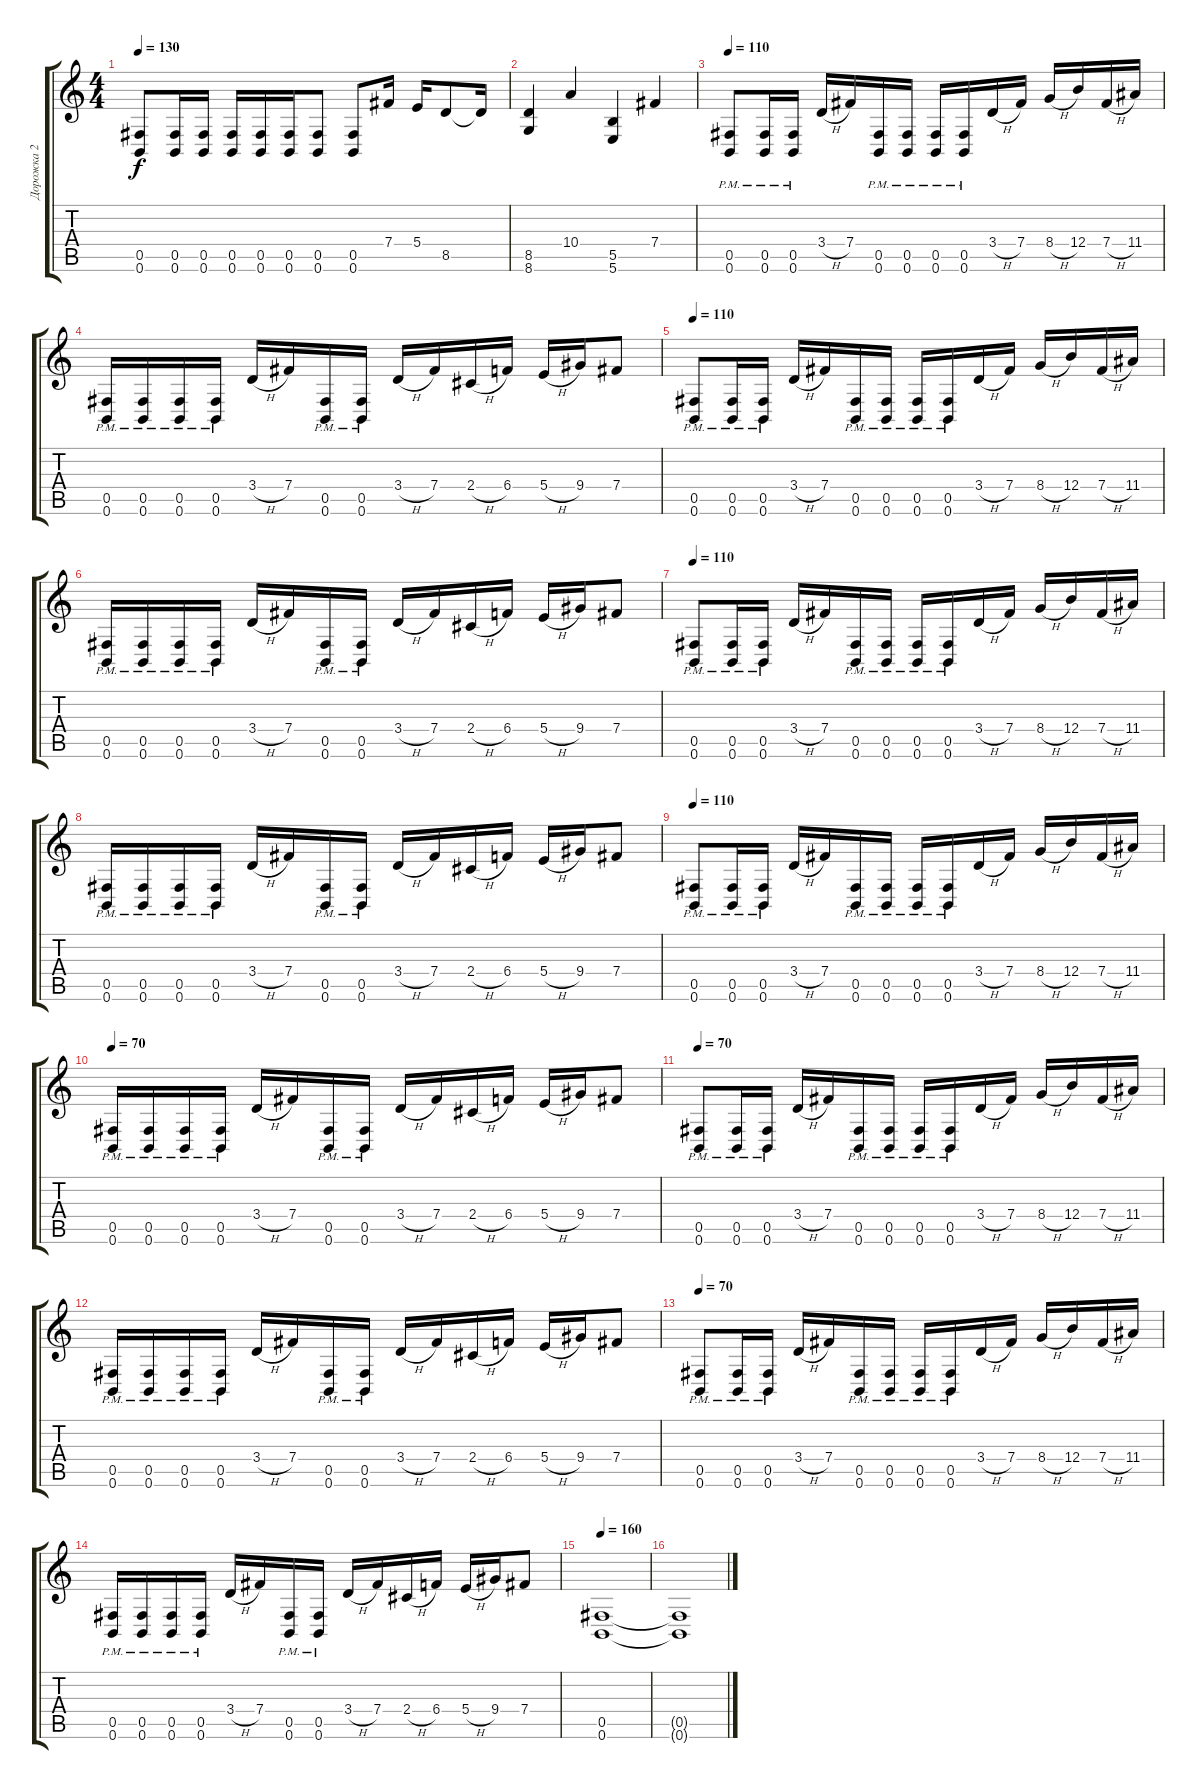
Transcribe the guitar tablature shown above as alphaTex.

\track ("Дорожка 2" "Дорожка 2") {instrument distortionguitar}
\staff {score tabs}
\tuning (Db4 Ab3 E3 B2 Gb2 B1) {hide}
\ts (4 4)
\tempo 130
\clef g2
\ks c
(0.5 0.6).8{dy f} (0.5 0.6).16 (0.5 0.6).16 (0.5 0.6).16 (0.5 0.6).16 (0.5 0.6).16 (0.5 0.6).8 (0.5 0.6).8 7.4.16 5.4.16 8.5.8 8.5{t}.16 |
(8.5 8.6).4 10.4.4 (5.5 5.6).4 7.4.4 |
\tempo 110
(0.5{pm} 0.6{pm}).8 (0.5{pm} 0.6{pm}).16 (0.5{pm} 0.6{pm}).16 3.4{h}.16 7.4.16 (0.5{pm} 0.6{pm}).16 (0.5{pm} 0.6{pm}).16 (0.5{pm} 0.6{pm}).16 (0.5{pm} 0.6{pm}).16 3.4{h}.16 7.4.16 8.4{h}.16 12.4.16 7.4{h}.16 11.4.16 |
(0.5{pm} 0.6{pm}).16 (0.5{pm} 0.6{pm}).16 (0.5{pm} 0.6{pm}).16 (0.5{pm} 0.6{pm}).16 3.4{h}.16 7.4.16 (0.5{pm} 0.6{pm}).16 (0.5{pm} 0.6{pm}).16 3.4{h}.16 7.4.16 2.4{h}.16 6.4.16 5.4{h}.16 9.4.16 7.4.8 |
\tempo 110
(0.5{pm} 0.6{pm}).8 (0.5{pm} 0.6{pm}).16 (0.5{pm} 0.6{pm}).16 3.4{h}.16 7.4.16 (0.5{pm} 0.6{pm}).16 (0.5{pm} 0.6{pm}).16 (0.5{pm} 0.6{pm}).16 (0.5{pm} 0.6{pm}).16 3.4{h}.16 7.4.16 8.4{h}.16 12.4.16 7.4{h}.16 11.4.16 |
(0.5{pm} 0.6{pm}).16 (0.5{pm} 0.6{pm}).16 (0.5{pm} 0.6{pm}).16 (0.5{pm} 0.6{pm}).16 3.4{h}.16 7.4.16 (0.5{pm} 0.6{pm}).16 (0.5{pm} 0.6{pm}).16 3.4{h}.16 7.4.16 2.4{h}.16 6.4.16 5.4{h}.16 9.4.16 7.4.8 |
\tempo 110
(0.5{pm} 0.6{pm}).8 (0.5{pm} 0.6{pm}).16 (0.5{pm} 0.6{pm}).16 3.4{h}.16 7.4.16 (0.5{pm} 0.6{pm}).16 (0.5{pm} 0.6{pm}).16 (0.5{pm} 0.6{pm}).16 (0.5{pm} 0.6{pm}).16 3.4{h}.16 7.4.16 8.4{h}.16 12.4.16 7.4{h}.16 11.4.16 |
(0.5{pm} 0.6{pm}).16 (0.5{pm} 0.6{pm}).16 (0.5{pm} 0.6{pm}).16 (0.5{pm} 0.6{pm}).16 3.4{h}.16 7.4.16 (0.5{pm} 0.6{pm}).16 (0.5{pm} 0.6{pm}).16 3.4{h}.16 7.4.16 2.4{h}.16 6.4.16 5.4{h}.16 9.4.16 7.4.8 |
\tempo 110
(0.5{pm} 0.6{pm}).8 (0.5{pm} 0.6{pm}).16 (0.5{pm} 0.6{pm}).16 3.4{h}.16 7.4.16 (0.5{pm} 0.6{pm}).16 (0.5{pm} 0.6{pm}).16 (0.5{pm} 0.6{pm}).16 (0.5{pm} 0.6{pm}).16 3.4{h}.16 7.4.16 8.4{h}.16 12.4.16 7.4{h}.16 11.4.16 |
\tempo 70
(0.5{pm} 0.6{pm}).16 (0.5{pm} 0.6{pm}).16 (0.5{pm} 0.6{pm}).16 (0.5{pm} 0.6{pm}).16 3.4{h}.16 7.4.16 (0.5{pm} 0.6{pm}).16 (0.5{pm} 0.6{pm}).16 3.4{h}.16 7.4.16 2.4{h}.16 6.4.16 5.4{h}.16 9.4.16 7.4.8 |
\tempo 70
(0.5{pm} 0.6{pm}).8 (0.5{pm} 0.6{pm}).16 (0.5{pm} 0.6{pm}).16 3.4{h}.16 7.4.16 (0.5{pm} 0.6{pm}).16 (0.5{pm} 0.6{pm}).16 (0.5{pm} 0.6{pm}).16 (0.5{pm} 0.6{pm}).16 3.4{h}.16 7.4.16 8.4{h}.16 12.4.16 7.4{h}.16 11.4.16 |
(0.5{pm} 0.6{pm}).16 (0.5{pm} 0.6{pm}).16 (0.5{pm} 0.6{pm}).16 (0.5{pm} 0.6{pm}).16 3.4{h}.16 7.4.16 (0.5{pm} 0.6{pm}).16 (0.5{pm} 0.6{pm}).16 3.4{h}.16 7.4.16 2.4{h}.16 6.4.16 5.4{h}.16 9.4.16 7.4.8 |
\tempo 70
(0.5{pm} 0.6{pm}).8 (0.5{pm} 0.6{pm}).16 (0.5{pm} 0.6{pm}).16 3.4{h}.16 7.4.16 (0.5{pm} 0.6{pm}).16 (0.5{pm} 0.6{pm}).16 (0.5{pm} 0.6{pm}).16 (0.5{pm} 0.6{pm}).16 3.4{h}.16 7.4.16 8.4{h}.16 12.4.16 7.4{h}.16 11.4.16 |
(0.5{pm} 0.6{pm}).16 (0.5{pm} 0.6{pm}).16 (0.5{pm} 0.6{pm}).16 (0.5{pm} 0.6{pm}).16 3.4{h}.16 7.4.16 (0.5{pm} 0.6{pm}).16 (0.5{pm} 0.6{pm}).16 3.4{h}.16 7.4.16 2.4{h}.16 6.4.16 5.4{h}.16 9.4.16 7.4.8 |
\tempo 160
(0.5 0.6).1{volume 8} |
(0.5{t} 0.6{t}).1
